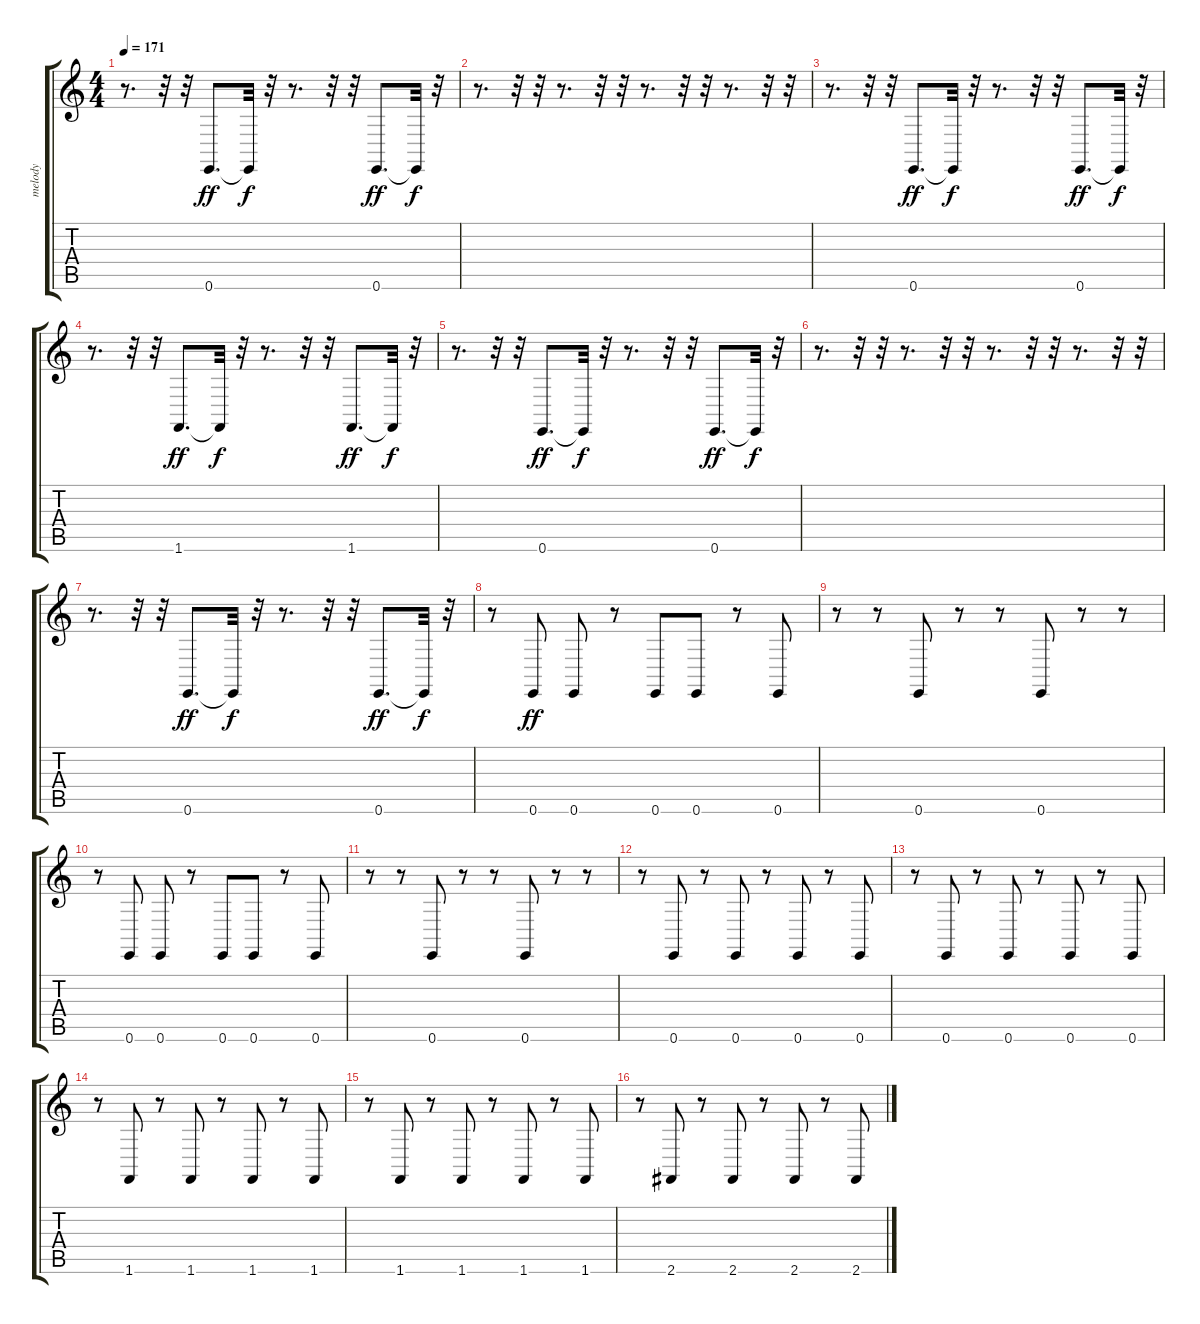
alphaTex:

\track ("melody" "melody") {instrument lead1square}
\staff {score tabs}
\tuning (E4 B3 G3 D3 A2 E2) {hide}
\ts (4 4)
\tempo 171
\clef g2
\ks c
r.8{d dy f} r.32 r.32 0.6.8{d dy ff} 0.6{t}.32{dy f} r.32 r.8{d} r.32 r.32 0.6.8{d dy ff} 0.6{t}.32{dy f} r.32 |
r.8{d} r.32 r.32 r.8{d} r.32 r.32 r.8{d} r.32 r.32 r.8{d} r.32 r.32 |
r.8{d} r.32 r.32 0.6.8{d dy ff} 0.6{t}.32{dy f} r.32 r.8{d} r.32 r.32 0.6.8{d dy ff} 0.6{t}.32{dy f} r.32 |
r.8{d} r.32 r.32 1.6.8{d dy ff} 1.6{t}.32{dy f} r.32 r.8{d} r.32 r.32 1.6.8{d dy ff} 1.6{t}.32{dy f} r.32 |
r.8{d} r.32 r.32 0.6.8{d dy ff} 0.6{t}.32{dy f} r.32 r.8{d} r.32 r.32 0.6.8{d dy ff} 0.6{t}.32{dy f} r.32 |
r.8{d} r.32 r.32 r.8{d} r.32 r.32 r.8{d} r.32 r.32 r.8{d} r.32 r.32 |
r.8{d} r.32 r.32 0.6.8{d dy ff} 0.6{t}.32{dy f} r.32 r.8{d} r.32 r.32 0.6.8{d dy ff} 0.6{t}.32{dy f} r.32 |
r.8 0.6.8{dy ff} 0.6.8 r.8 0.6.8 0.6.8 r.8 0.6.8 |
r.8 r.8 0.6.8 r.8 r.8 0.6.8 r.8 r.8 |
r.8 0.6.8 0.6.8 r.8 0.6.8 0.6.8 r.8 0.6.8 |
r.8 r.8 0.6.8 r.8 r.8 0.6.8 r.8 r.8 |
r.8 0.6.8 r.8 0.6.8 r.8 0.6.8 r.8 0.6.8 |
r.8 0.6.8 r.8 0.6.8 r.8 0.6.8 r.8 0.6.8 |
r.8 1.6.8 r.8 1.6.8 r.8 1.6.8 r.8 1.6.8 |
r.8 1.6.8 r.8 1.6.8 r.8 1.6.8 r.8 1.6.8 |
r.8 2.6.8 r.8 2.6.8 r.8 2.6.8 r.8 2.6.8
